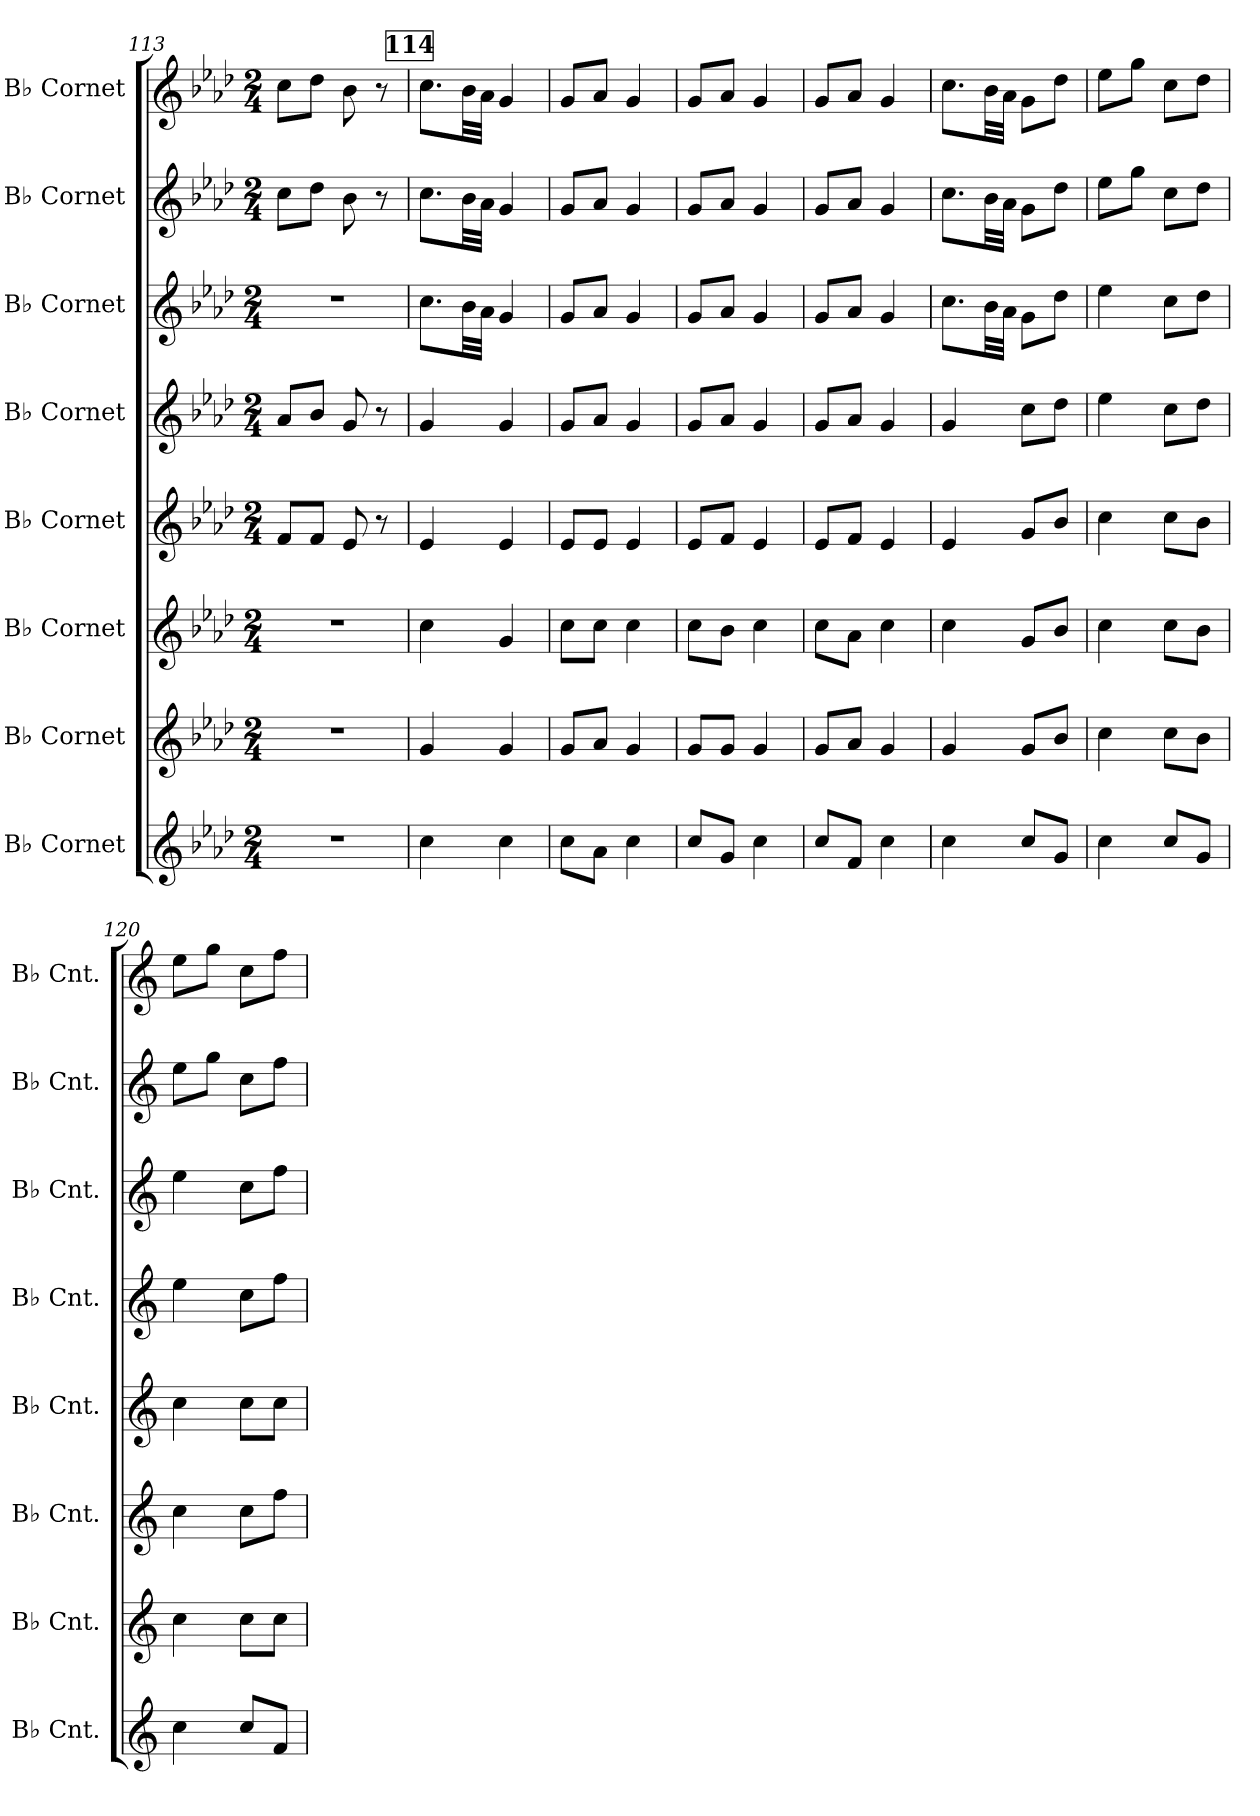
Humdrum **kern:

**kern	**kern	**kern	**kern	**kern	**kern	**kern	**kern
*part8	*part7	*part6	*part5	*part4	*part3	*part2	*part1
*staff8	*staff7	*staff6	*staff5	*staff4	*staff3	*staff2	*staff1
*I"B♭ Cornet	*I"B♭ Cornet	*I"B♭ Cornet	*I"B♭ Cornet	*I"B♭ Cornet	*I"B♭ Cornet	*I"B♭ Cornet	*I"B♭ Cornet
*I'B♭ Cnt.	*I'B♭ Cnt.	*I'B♭ Cnt.	*I'B♭ Cnt.	*I'B♭ Cnt.	*I'B♭ Cnt.	*I'B♭ Cnt.	*I'B♭ Cnt.
*clefG2	*clefG2	*clefG2	*clefG2	*clefG2	*clefG2	*clefG2	*clefG2
*ITrd1c2	*ITrd1c2	*ITrd1c2	*ITrd1c2	*ITrd1c2	*ITrd1c2	*ITrd1c2	*ITrd1c2
*k[b-e-a-d-g-c-]	*k[b-e-a-d-g-c-]	*k[b-e-a-d-g-c-]	*k[b-e-a-d-g-c-]	*k[b-e-a-d-g-c-]	*k[b-e-a-d-g-c-]	*k[b-e-a-d-g-c-]	*k[b-e-a-d-g-c-]
*M2/4	*M2/4	*M2/4	*M2/4	*M2/4	*M2/4	*M2/4	*M2/4
=113	=113	=113	=113	=113	=113	=113	=113
2r	2r	2r	8e-/L	8g-/L	2r	8b-\L	8b-\L
.	.	.	8e-/J	8a-/J	.	8cc-\J	8cc-\J
.	.	.	8d-/	8f/	.	8a-\	8a-\
.	.	.	8r	8r	.	8r	8r
!!LO:REH:place=s1:a:B:fs=14:t=114
=114	=114	=114	=114	=114	=114	=114	=114
*k[b-e-]	*k[b-e-]	*k[b-e-]	*k[b-e-]	*k[b-e-]	*k[b-e-]	*k[b-e-]	*k[b-e-]
4b-\	4f/	4b-\	4d/	4f/	8.b-\L	8.b-\L	8.b-\L
.	.	.	.	.	32a\LL	32a\LL	32a\LL
.	.	.	.	.	32g\JJJ	32g\JJJ	32g\JJJ
4b-\	4f/	4f/	4d/	4f/	4f/	4f/	4f/
=115	=115	=115	=115	=115	=115	=115	=115
8b-\L	8f/L	8b-\L	8d/L	8f/L	8f/L	8f/L	8f/L
8g\J	8g/J	8b-\J	8d/J	8g/J	8g/J	8g/J	8g/J
4b-\	4f/	4b-\	4d/	4f/	4f/	4f/	4f/
=116	=116	=116	=116	=116	=116	=116	=116
8b-/L	8f/L	8b-\L	8d/L	8f/L	8f/L	8f/L	8f/L
8f/J	8f/J	8a\J	8e-/J	8g/J	8g/J	8g/J	8g/J
4b-\	4f/	4b-\	4d/	4f/	4f/	4f/	4f/
=117	=117	=117	=117	=117	=117	=117	=117
8b-/L	8f/L	8b-\L	8d/L	8f/L	8f/L	8f/L	8f/L
8e-/J	8g/J	8g\J	8e-/J	8g/J	8g/J	8g/J	8g/J
4b-\	4f/	4b-\	4d/	4f/	4f/	4f/	4f/
=118	=118	=118	=118	=118	=118	=118	=118
4b-\	4f/	4b-\	4d/	4f/	8.b-\L	8.b-\L	8.b-\L
.	.	.	.	.	32a\LL	32a\LL	32a\LL
.	.	.	.	.	32g\JJJ	32g\JJJ	32g\JJJ
8b-/L	8f/L	8f/L	8f/L	8b-\L	8f\L	8f\L	8f\L
8f/J	8a/J	8a/J	8a/J	8cc\J	8cc\J	8cc\J	8cc\J
!!LO:LB:g=z
=119	=119	=119	=119	=119	=119	=119	=119
4b-\	4b-\	4b-\	4b-\	4dd\	4dd\	8dd\L	8dd\L
.	.	.	.	.	.	8ff\J	8ff\J
8b-/L	8b-\L	8b-\L	8b-\L	8b-\L	8b-\L	8b-\L	8b-\L
8f/J	8a\J	8a\J	8a\J	8cc\J	8cc\J	8cc\J	8cc\J
=120	=120	=120	=120	=120	=120	=120	=120
4b-\	4b-\	4b-\	4b-\	4dd\	4dd\	8dd\L	8dd\L
.	.	.	.	.	.	8ff\J	8ff\J
8b-/L	8b-\L	8b-\L	8b-\L	8b-\L	8b-\L	8b-\L	8b-\L
8e-/J	8b-\J	8ee-\J	8b-\J	8ee-\J	8ee-\J	8ee-\J	8ee-\J
=	=	=	=	=	=	=	=
*-	*-	*-	*-	*-	*-	*-	*-
